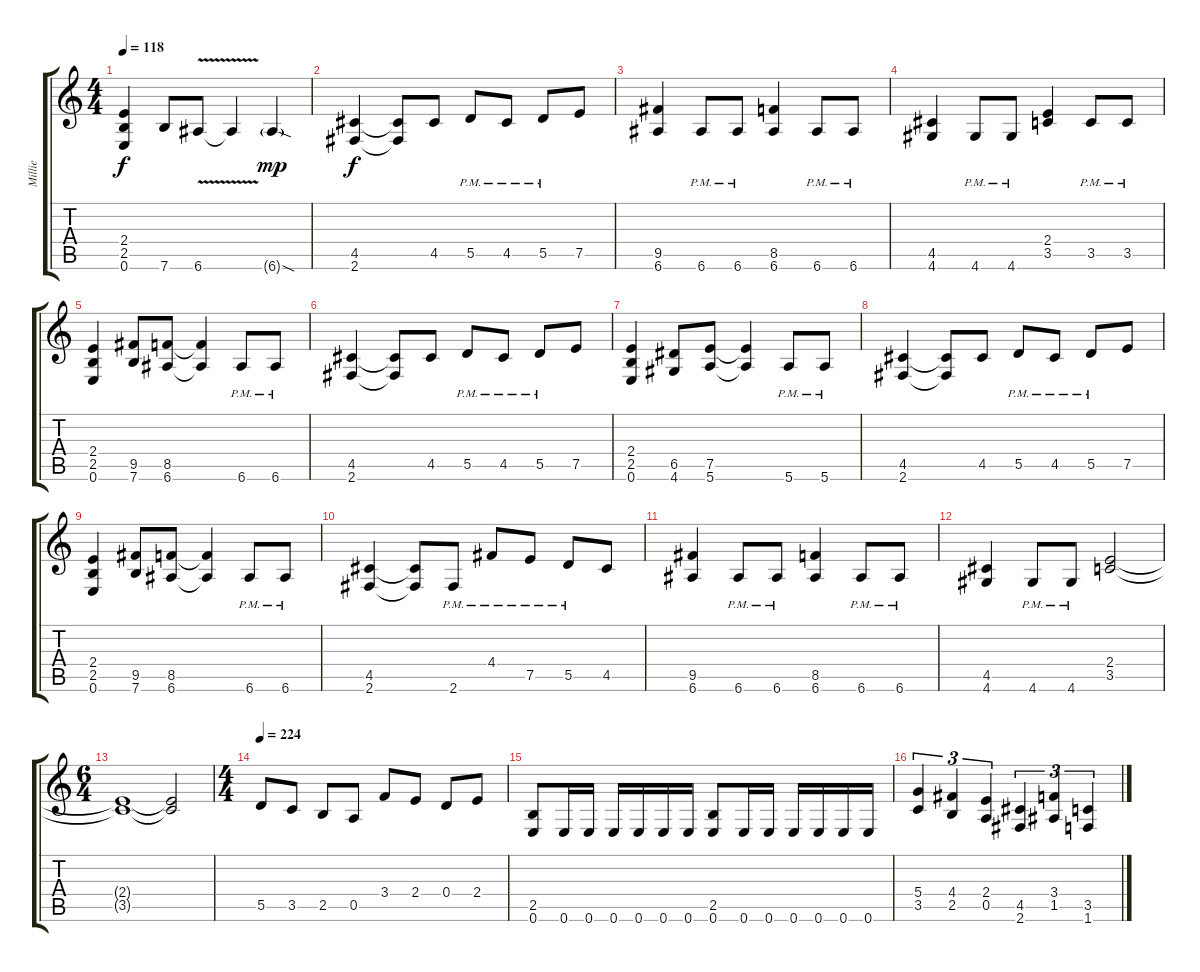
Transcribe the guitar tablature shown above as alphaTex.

\track ("Millie" "Millie") {instrument distortionguitar}
\staff {score tabs}
\tuning (E4 B3 G3 D3 A2 E2) {hide}
\ts (4 4)
\tempo 118
\clef g2
\ks c
(2.4 2.5 0.6).4{dy f} 7.6.8 6.6{v}.8 6.6{t}.4 6.6{sod g}.4{dy mp} |
(4.5 2.6).4{dy f} (4.5{t} 2.6{t}).8 4.5.8 5.5{pm}.8 4.5{pm}.8 5.5{pm}.8 7.5.8 |
(9.5 6.6).4 6.6{pm}.8 6.6{pm}.8 (8.5 6.6).4 6.6{pm}.8 6.6{pm}.8 |
(4.5 4.6).4 4.6{pm}.8 4.6{pm}.8 (2.4 3.5).4 3.5{pm}.8 3.5{pm}.8 |
(2.4 2.5 0.6).4 (9.5 7.6).8 (8.5 6.6).8 (8.5{t} 6.6{t}).4 6.6{pm}.8 6.6{pm}.8 |
(4.5 2.6).4 (4.5{t} 2.6{t}).8 4.5.8 5.5{pm}.8 4.5{pm}.8 5.5{pm}.8 7.5.8 |
(2.4 2.5 0.6).4 (6.5 4.6).8 (7.5 5.6).8 (7.5{t} 5.6{t}).4 5.6{pm}.8 5.6{pm}.8 |
(4.5 2.6).4 (4.5{t} 2.6{t}).8 4.5.8 5.5{pm}.8 4.5{pm}.8 5.5{pm}.8 7.5.8 |
(2.4 2.5 0.6).4 (9.5 7.6).8 (8.5 6.6).8 (8.5{t} 6.6{t}).4 6.6{pm}.8 6.6{pm}.8 |
(4.5 2.6).4 (4.5{t} 2.6{t}).8 2.6{pm}.8 4.4{pm}.8 7.5{pm}.8 5.5{pm}.8 4.5.8 |
(9.5 6.6).4 6.6{pm}.8 6.6{pm}.8 (8.5 6.6).4 6.6{pm}.8 6.6{pm}.8 |
(4.5 4.6).4 4.6{pm}.8 4.6{pm}.8 (2.4 3.5).2 |
\ts (6 4)
(2.4{t} 3.5{t}).1 (2.4{t} 3.5{t}).2 |
\ts (4 4)
\tempo 224
5.5.8 3.5.8 2.5.8 0.5.8 3.4.8 2.4.8 0.4.8 2.4.8 |
(2.5 0.6).8 0.6.16 0.6.16 0.6.16 0.6.16 0.6.16 0.6.16 (2.5 0.6).8 0.6.16 0.6.16 0.6.16 0.6.16 0.6.16 0.6.16 |
(5.4 3.5).4{tu (3 2)} (4.4 2.5).4{tu (3 2)} (2.4 0.5).4{tu (3 2)} (4.5 2.6).4{tu (3 2)} (3.4 1.5).4{tu (3 2)} (3.5 1.6).4{tu (3 2)}
